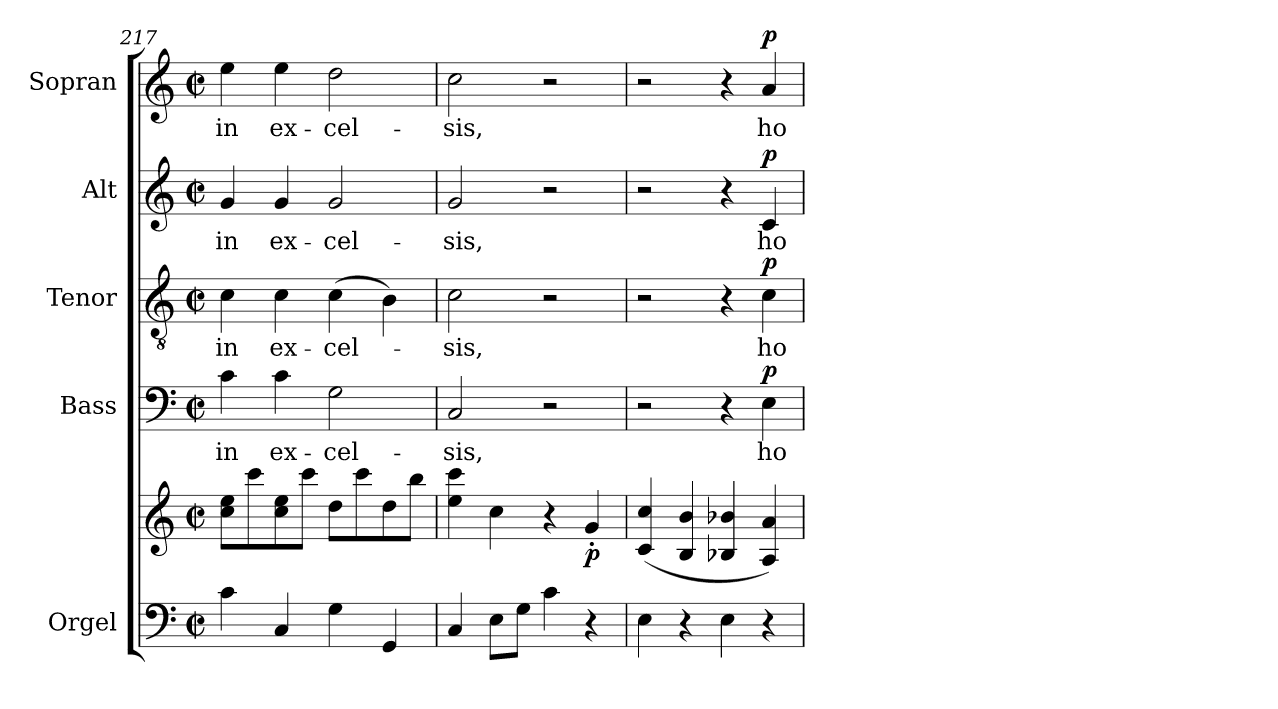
**kern	**kern	**dynam	**kern	**text	**dynam	**kern	**text	**dynam	**kern	**text	**dynam	**kern	**text	**dynam
*part5	*part5	*part5	*part4	*part4	*part4	*part3	*part3	*part3	*part2	*part2	*part2	*part1	*part1	*part1
*staff6	*staff5	*staff5/6	*staff4	*staff4	*staff4	*staff3	*staff3	*staff3	*staff2	*staff2	*staff2	*staff1	*staff1	*staff1
*I"Orgel	*	*	*I"Bass	*	*	*I"Tenor	*	*	*I"Alt	*	*	*I"Sopran	*	*
*	*	*	*I'B.	*	*	*I'T.	*	*	*I'A.	*	*	*I'S.	*	*
*clefF4	*clefG2	*	*clefF4	*	*	*clefGv2	*	*	*clefG2	*	*	*clefG2	*	*
*k[]	*k[]	*	*k[]	*	*	*k[]	*	*	*k[]	*	*	*k[]	*	*
*C:	*C:	*	*C:	*	*	*C:	*	*	*C:	*	*	*C:	*	*
*M2/2	*M2/2	*	*M2/2	*	*	*M2/2	*	*	*M2/2	*	*	*M2/2	*	*
*met(c|)	*met(c|)	*	*met(c|)	*	*	*met(c|)	*	*	*met(c|)	*	*	*met(c|)	*	*
=217	=217	=217	=217	=217	=217	=217	=217	=217	=217	=217	=217	=217	=217	=217
!	!	!	!	!LO:LY:b	!	!	!LO:LY:b	!	!	!LO:LY:b	!	!	!LO:LY:b	!
4c\	8cc\ 8ee\L	.	4c\	in	.	4c\	in	.	4g/	in	.	4ee\	in	.
.	8ccc\	.	.	.	.	.	.	.	.	.	.	.	.	.
!	!	!	!	!LO:LY:b	!	!	!LO:LY:b	!	!	!LO:LY:b	!	!	!LO:LY:b	!
4C/	8cc\ 8ee\	.	4c\	ex-	.	4c\	ex-	.	4g/	ex-	.	4ee\	ex-	.
.	8ccc\J	.	.	.	.	.	.	.	.	.	.	.	.	.
!	!	!	!	!LO:LY:b	!	!	!LO:LY:b	!	!	!LO:LY:b	!	!	!LO:LY:b	!
4G\	8dd\L	.	2G\	-cel-	.	(>4c\	-cel-	.	2g/	-cel-	.	2dd\	-cel-	.
.	8ccc\	.	.	.	.	.	.	.	.	.	.	.	.	.
4GG/	8dd\	.	.	.	.	4B\)	.	.	.	.	.	.	.	.
.	8bb\J	.	.	.	.	.	.	.	.	.	.	.	.	.
=218	=218	=218	=218	=218	=218	=218	=218	=218	=218	=218	=218	=218	=218	=218
!	!	!	!	!LO:LY:b	!	!	!LO:LY:b	!	!	!LO:LY:b	!	!	!LO:LY:b	!
4C/	4ee\ 4ccc\	.	2C/	-sis,	.	2c\	-sis,	.	2g/	-sis,	.	2cc\	-sis,	.
8E\L	4cc\	.	.	.	.	.	.	.	.	.	.	.	.	.
8G\J	.	.	.	.	.	.	.	.	.	.	.	.	.	.
4c\	4r	.	2r	.	.	2r	.	.	2r	.	.	2r	.	.
!	!	!LO:DY:b	!	!	!	!	!	!	!	!	!	!	!	!
4r	4g'</	p	.	.	.	.	.	.	.	.	.	.	.	.
=219	=219	=219	=219	=219	=219	=219	=219	=219	=219	=219	=219	=219	=219	=219
4E\	(<4c/ 4cc/	.	2r	.	.	2r	.	.	2r	.	.	2r	.	.
4r	4B/ 4b/	.	.	.	.	.	.	.	.	.	.	.	.	.
4E\	4B-X/ 4b-X/	.	4r	.	.	4r	.	.	4r	.	.	4r	.	.
!	!	!	!	!LO:LY:b	!LO:DY:a	!	!LO:LY:b	!LO:DY:a	!	!LO:LY:b	!LO:DY:a	!	!LO:LY:b	!LO:DY:a
4r	4A/ 4a/)	.	4E\	ho-	p	4c\	ho-	p	4c/	ho-	p	4a/	ho-	p
=	=	=	=	=	=	=	=	=	=	=	=	=	=	=
*-	*-	*-	*-	*-	*-	*-	*-	*-	*-	*-	*-	*-	*-	*-
